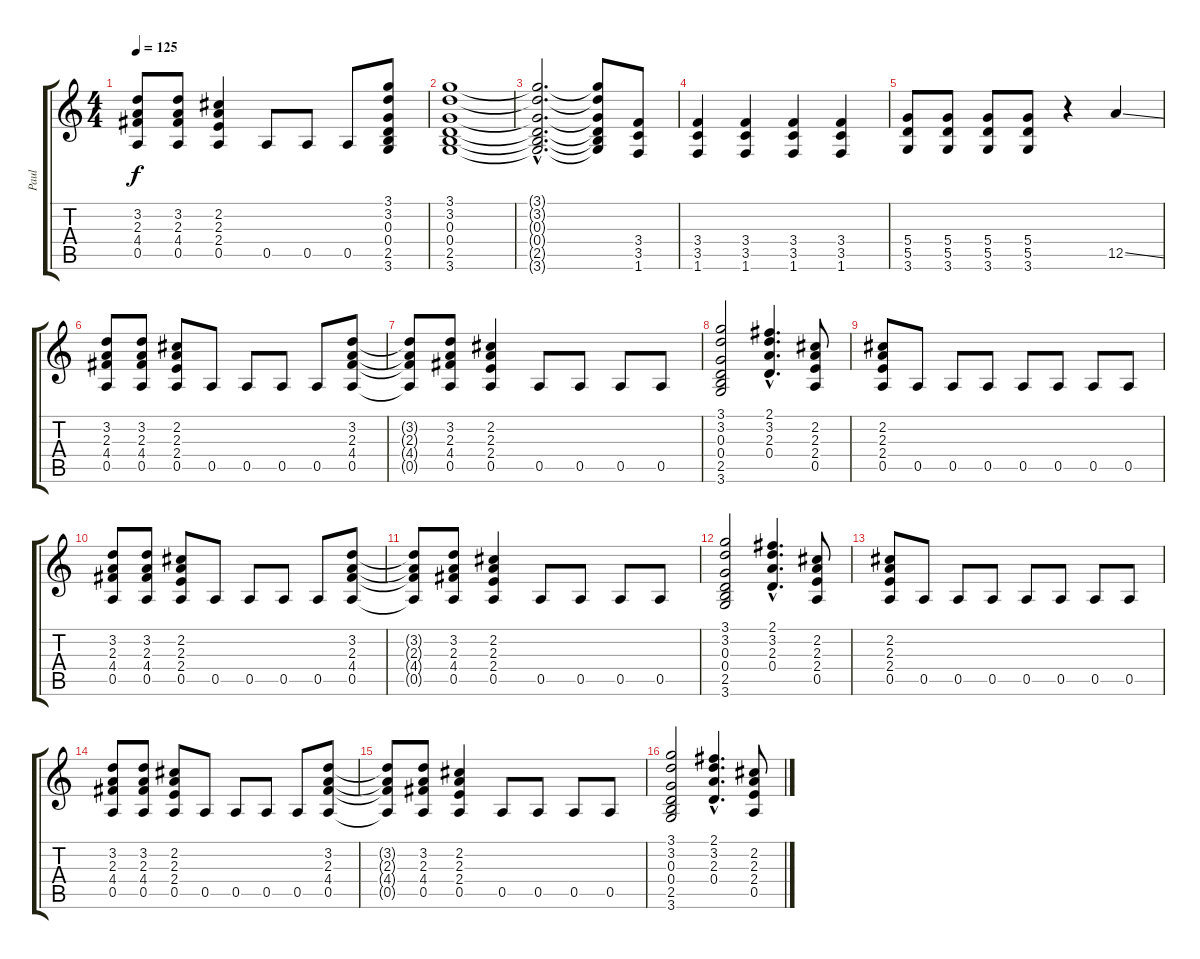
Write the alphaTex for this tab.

\track ("Paul" "Paul") {instrument overdrivenguitar}
\staff {score tabs}
\tuning (E4 B3 G3 D3 A2 E2) {hide}
\ts (4 4)
\tempo 125
\clef g2
\ks c
(3.2{t} 2.3{t} 4.4{t} 0.5{t}).8{dy f} (3.2 2.3 4.4 0.5).8 (2.2 2.3 2.4 0.5).4 0.5.8 0.5.8 0.5.8 (3.1 3.2 0.3 0.4 2.5 3.6).8 |
(3.1 3.2 0.3 0.4 2.5 3.6).1 |
(3.1{hac t} 3.2{hac t} 0.3{hac t} 0.4{hac t} 2.5{hac t} 3.6{hac t}).2{d} (3.1{t} 3.2{t} 0.3{t} 0.4{t} 2.5{t} 3.6{t}).8 (3.4 3.5 1.6).8 |
(3.4 3.5 1.6).4 (3.4 3.5 1.6).4 (3.4 3.5 1.6).4 (3.4 3.5 1.6).4 |
(5.4 5.5 3.6).8 (5.4 5.5 3.6).8 (5.4 5.5 3.6).8 (5.4 5.5 3.6).8 r.4 12.5{ss}.4 |
(3.2 2.3 4.4 0.5).8 (3.2 2.3 4.4 0.5).8 (2.2 2.3 2.4 0.5).8 0.5.8 0.5.8 0.5.8 0.5.8 (3.2 2.3 4.4 0.5).8 |
(3.2{t} 2.3{t} 4.4{t} 0.5{t}).8 (3.2 2.3 4.4 0.5).8 (2.2 2.3 2.4 0.5).4 0.5.8 0.5.8 0.5.8 0.5.8 |
(3.1 3.2 0.3 0.4 2.5 3.6).2 (2.1{hac} 3.2{hac} 2.3{hac} 0.4{hac}).4{d} (2.2 2.3 2.4 0.5).8 |
(2.2 2.3 2.4 0.5).8 0.5.8 0.5.8 0.5.8 0.5.8 0.5.8 0.5.8 0.5.8 |
(3.2 2.3 4.4 0.5).8 (3.2 2.3 4.4 0.5).8 (2.2 2.3 2.4 0.5).8 0.5.8 0.5.8 0.5.8 0.5.8 (3.2 2.3 4.4 0.5).8 |
(3.2{t} 2.3{t} 4.4{t} 0.5{t}).8 (3.2 2.3 4.4 0.5).8 (2.2 2.3 2.4 0.5).4 0.5.8 0.5.8 0.5.8 0.5.8 |
(3.1 3.2 0.3 0.4 2.5 3.6).2 (2.1{hac} 3.2{hac} 2.3{hac} 0.4{hac}).4{d} (2.2 2.3 2.4 0.5).8 |
(2.2 2.3 2.4 0.5).8 0.5.8 0.5.8 0.5.8 0.5.8 0.5.8 0.5.8 0.5.8 |
(3.2 2.3 4.4 0.5).8 (3.2 2.3 4.4 0.5).8 (2.2 2.3 2.4 0.5).8 0.5.8 0.5.8 0.5.8 0.5.8 (3.2 2.3 4.4 0.5).8 |
(3.2{t} 2.3{t} 4.4{t} 0.5{t}).8 (3.2 2.3 4.4 0.5).8 (2.2 2.3 2.4 0.5).4 0.5.8 0.5.8 0.5.8 0.5.8 |
(3.1 3.2 0.3 0.4 2.5 3.6).2 (2.1{hac} 3.2{hac} 2.3{hac} 0.4{hac}).4{d} (2.2 2.3 2.4 0.5).8
